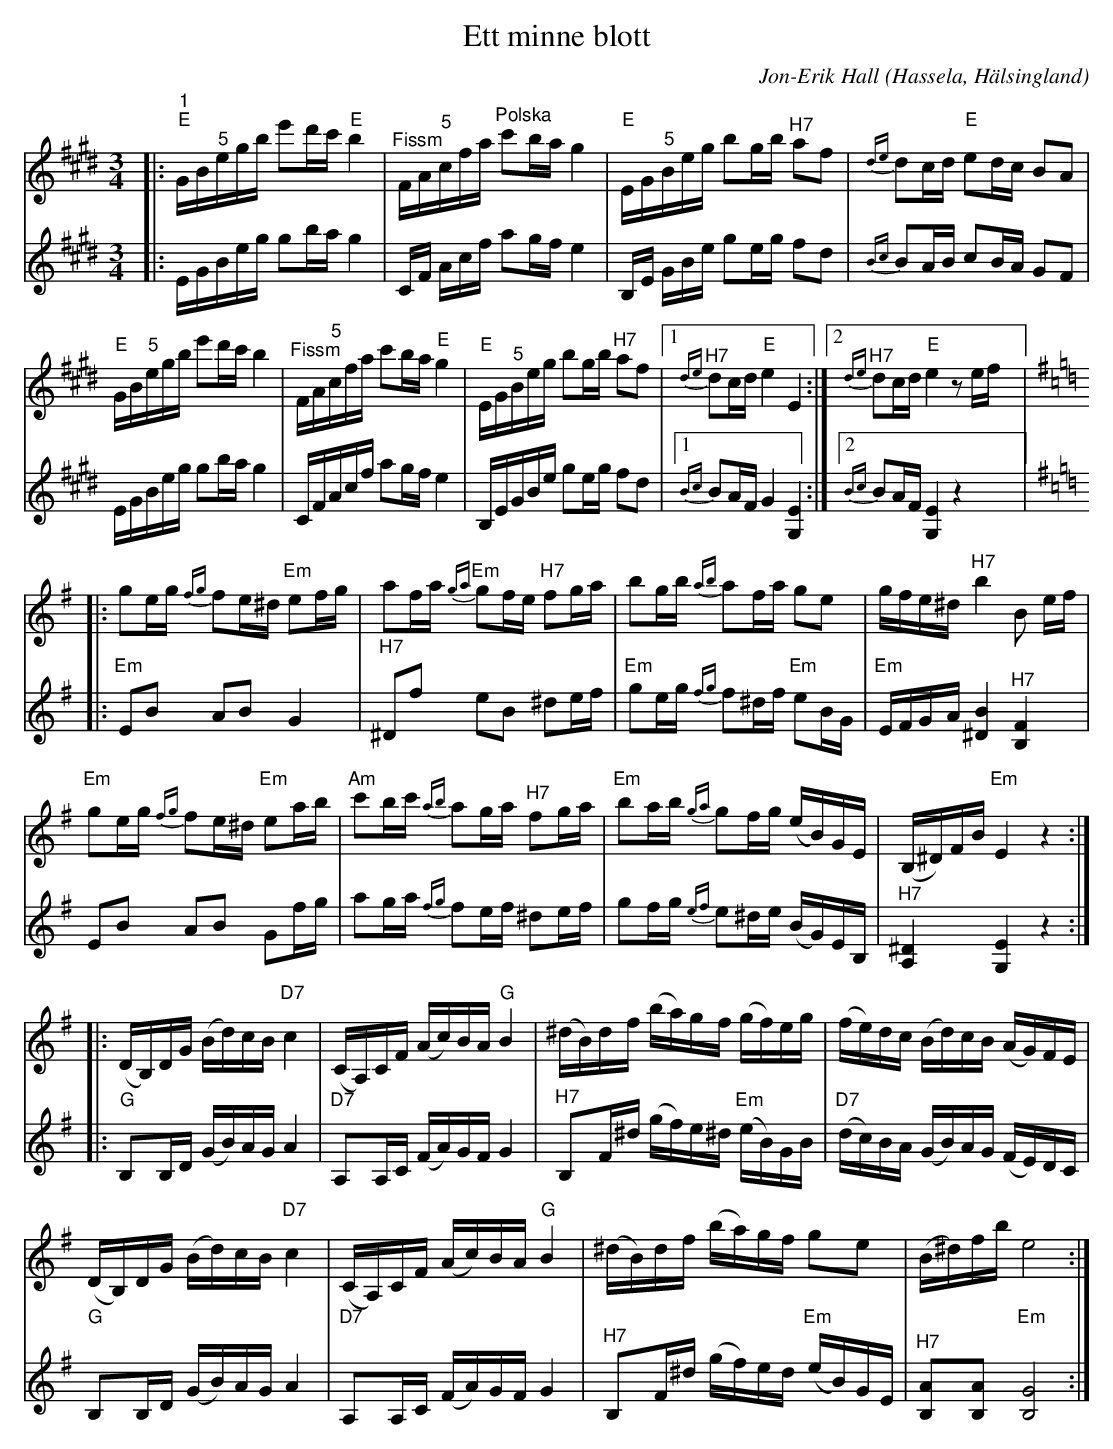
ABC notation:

X:1
T:Ett minne blott
C:Jon-Erik Hall
O:Hassela, Hälsingland
L:1/16
M:3/4
K:E
V:1
|:"^1" "E" GB"^5"egb e'2d'c' "E" b4 | "^Fissm" FA"^5"cfa"^Polska" c'2ba g4 | "E" EG"^5"Beg b2gb"^H7" a2f2 |{de} d2cd"E" e2dc B2A2 |
"E" GB"^5"egb e'2d'c' b4 |"^Fissm" FA"^5"cfa c'2ba "E" g4 |"E" EG"^5"Beg b2gb "^H7" a2f2 |1"^H7"{de} d2cd "E" e4 E4 :|2 "^H7"{de} d2cd "E" e4 z2 ef |:
[K:G] g2eg{f"^H7"g} f2e^d"Em" e2fg | a2fa"Em"{ga} g2fe"^H7" f2ga | b2gb{ab} a2fa g2e2 | gfe^d"^H7" b4 B2 ef |
"Em" g2eg{f"^H7"g} f2e^d"Em" e2ab | "Am" c'2bc'{ab} a2ga"^H7" f2ga |"Em" b2ab{ga} g2fg (eB)GE | (B,^D)FB"Em" E4 z4 ::
(DB,)DG (Bd)cB"D7" c4 | (CA,)CF (Ac)BA"G" B4 | (^dB)df (ba)gf (gf)eg | (fe)dc (Bd)cB (AG)FE |
(DB,)DG (Bd)cB"D7" c4 | (CA,)CF (Ac)BA"G" B4 | (^dB)df (ba)gf g2e2 | (B^d)fb e8 :|
V:2
|: EGBeg g2ba g4 | CF Acf a2gf e4 | B,E GBe g2eg f2d2 | {B"^H7"c} B2AB c2BA G2F2 |
 EGBeg g2ba g4 | CFAcf a2gf e4 |  B,EGBe g2eg f2d2 |1{Bc} B2AF G4 [G,E]4 :|2 {Bc} B2AF [G,E]4 z4 |:
[K:G]"Em" E2B2 A2B2 G4 |"^H7" ^D2f2 e2B2 ^d2ef | "Em" g2eg{f"^H7"g} f2^df"Em" e2BG |"Em" EFGA [^DB]4"^H7" [B,F]4 |
 E2B2 A2B2 G2fg | a2ga{fg} f2ef ^d2ef | g2fg{ef} e2^de (BG)EB, |"^H7" [A,^D]4 [G,E]4 z4 ::
"G" B,2B,D (GB)AG A4 | "D7" A,2A,C (FA)GF G4 |"^H7" B,2F^d (gf)e^d"Em" (eB)GB |"D7" (dc)BA (GB)AG (FE)DC |
"G" B,2B,D (GB)AG A4 |"D7" A,2A,C (FA)GF G4 |"^H7" B,2F^d (gf)ed"Em" (eB)GE | "^H7" [B,A]2[B,A]2"Em" [B,G]8 :|
